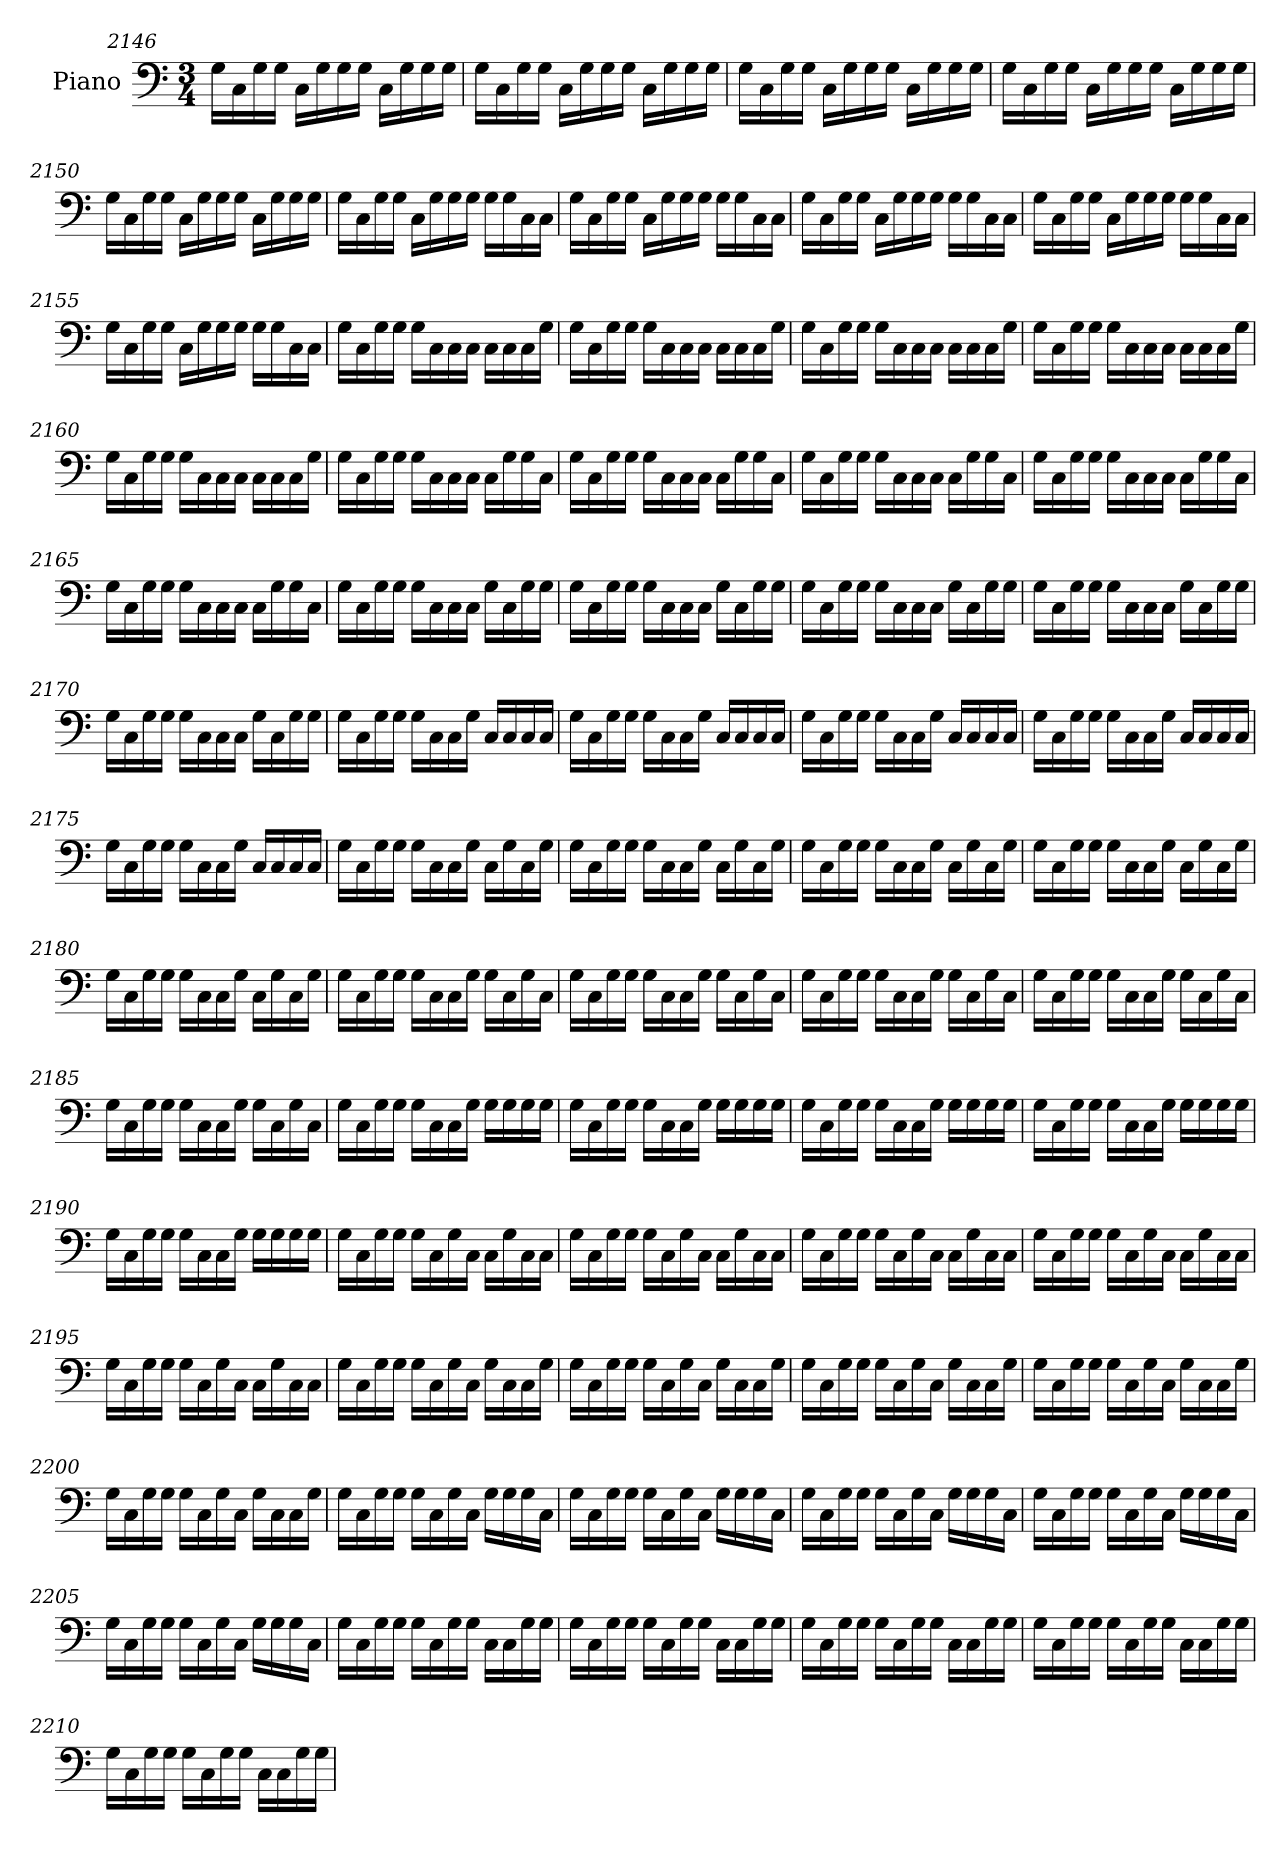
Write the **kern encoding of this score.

**kern
*part1
*staff1
*I"Piano
*I'Pno.
!!LO:LB:g=z
*clefF4
*k[]
*M3/4
=2146
16G\LL
16C\
16G\
16G\JJ
16C\LL
16G\
16G\
16G\JJ
16C\LL
16G\
16G\
16G\JJ
=2147
16G\LL
16C\
16G\
16G\JJ
16C\LL
16G\
16G\
16G\JJ
16C\LL
16G\
16G\
16G\JJ
=2148
16G\LL
16C\
16G\
16G\JJ
16C\LL
16G\
16G\
16G\JJ
16C\LL
16G\
16G\
16G\JJ
!!LO:LB:g=z
=2149
16G\LL
16C\
16G\
16G\JJ
16C\LL
16G\
16G\
16G\JJ
16C\LL
16G\
16G\
16G\JJ
=2150
16G\LL
16C\
16G\
16G\JJ
16C\LL
16G\
16G\
16G\JJ
16C\LL
16G\
16G\
16G\JJ
=2151
16G\LL
16C\
16G\
16G\JJ
16C\LL
16G\
16G\
16G\JJ
16G\LL
16G\
16C\
16C\JJ
!!LO:PB:g=z
=2152
16G\LL
16C\
16G\
16G\JJ
16C\LL
16G\
16G\
16G\JJ
16G\LL
16G\
16C\
16C\JJ
=2153
16G\LL
16C\
16G\
16G\JJ
16C\LL
16G\
16G\
16G\JJ
16G\LL
16G\
16C\
16C\JJ
=2154
16G\LL
16C\
16G\
16G\JJ
16C\LL
16G\
16G\
16G\JJ
16G\LL
16G\
16C\
16C\JJ
!!LO:LB:g=z
=2155
16G\LL
16C\
16G\
16G\JJ
16C\LL
16G\
16G\
16G\JJ
16G\LL
16G\
16C\
16C\JJ
=2156
16G\LL
16C\
16G\
16G\JJ
16G\LL
16C\
16C\
16C\JJ
16C\LL
16C\
16C\
16G\JJ
=2157
16G\LL
16C\
16G\
16G\JJ
16G\LL
16C\
16C\
16C\JJ
16C\LL
16C\
16C\
16G\JJ
!!LO:LB:g=z
=2158
16G\LL
16C\
16G\
16G\JJ
16G\LL
16C\
16C\
16C\JJ
16C\LL
16C\
16C\
16G\JJ
=2159
16G\LL
16C\
16G\
16G\JJ
16G\LL
16C\
16C\
16C\JJ
16C\LL
16C\
16C\
16G\JJ
=2160
16G\LL
16C\
16G\
16G\JJ
16G\LL
16C\
16C\
16C\JJ
16C\LL
16C\
16C\
16G\JJ
!!LO:LB:g=z
=2161
16G\LL
16C\
16G\
16G\JJ
16G\LL
16C\
16C\
16C\JJ
16C\LL
16G\
16G\
16C\JJ
=2162
16G\LL
16C\
16G\
16G\JJ
16G\LL
16C\
16C\
16C\JJ
16C\LL
16G\
16G\
16C\JJ
=2163
16G\LL
16C\
16G\
16G\JJ
16G\LL
16C\
16C\
16C\JJ
16C\LL
16G\
16G\
16C\JJ
!!LO:LB:g=z
=2164
16G\LL
16C\
16G\
16G\JJ
16G\LL
16C\
16C\
16C\JJ
16C\LL
16G\
16G\
16C\JJ
=2165
16G\LL
16C\
16G\
16G\JJ
16G\LL
16C\
16C\
16C\JJ
16C\LL
16G\
16G\
16C\JJ
=2166
16G\LL
16C\
16G\
16G\JJ
16G\LL
16C\
16C\
16C\JJ
16G\LL
16C\
16G\
16G\JJ
!!LO:LB:g=z
=2167
16G\LL
16C\
16G\
16G\JJ
16G\LL
16C\
16C\
16C\JJ
16G\LL
16C\
16G\
16G\JJ
=2168
16G\LL
16C\
16G\
16G\JJ
16G\LL
16C\
16C\
16C\JJ
16G\LL
16C\
16G\
16G\JJ
=2169
16G\LL
16C\
16G\
16G\JJ
16G\LL
16C\
16C\
16C\JJ
16G\LL
16C\
16G\
16G\JJ
!!LO:LB:g=z
=2170
16G\LL
16C\
16G\
16G\JJ
16G\LL
16C\
16C\
16C\JJ
16G\LL
16C\
16G\
16G\JJ
=2171
16G\LL
16C\
16G\
16G\JJ
16G\LL
16C\
16C\
16G\JJ
16C/LL
16C/
16C/
16C/JJ
=2172
16G\LL
16C\
16G\
16G\JJ
16G\LL
16C\
16C\
16G\JJ
16C/LL
16C/
16C/
16C/JJ
!!LO:LB:g=z
=2173
16G\LL
16C\
16G\
16G\JJ
16G\LL
16C\
16C\
16G\JJ
16C/LL
16C/
16C/
16C/JJ
=2174
16G\LL
16C\
16G\
16G\JJ
16G\LL
16C\
16C\
16G\JJ
16C/LL
16C/
16C/
16C/JJ
=2175
16G\LL
16C\
16G\
16G\JJ
16G\LL
16C\
16C\
16G\JJ
16C/LL
16C/
16C/
16C/JJ
!!LO:LB:g=z
=2176
16G\LL
16C\
16G\
16G\JJ
16G\LL
16C\
16C\
16G\JJ
16C\LL
16G\
16C\
16G\JJ
=2177
16G\LL
16C\
16G\
16G\JJ
16G\LL
16C\
16C\
16G\JJ
16C\LL
16G\
16C\
16G\JJ
=2178
16G\LL
16C\
16G\
16G\JJ
16G\LL
16C\
16C\
16G\JJ
16C\LL
16G\
16C\
16G\JJ
!!LO:LB:g=z
=2179
16G\LL
16C\
16G\
16G\JJ
16G\LL
16C\
16C\
16G\JJ
16C\LL
16G\
16C\
16G\JJ
=2180
16G\LL
16C\
16G\
16G\JJ
16G\LL
16C\
16C\
16G\JJ
16C\LL
16G\
16C\
16G\JJ
=2181
16G\LL
16C\
16G\
16G\JJ
16G\LL
16C\
16C\
16G\JJ
16G\LL
16C\
16G\
16C\JJ
!!LO:LB:g=z
=2182
16G\LL
16C\
16G\
16G\JJ
16G\LL
16C\
16C\
16G\JJ
16G\LL
16C\
16G\
16C\JJ
=2183
16G\LL
16C\
16G\
16G\JJ
16G\LL
16C\
16C\
16G\JJ
16G\LL
16C\
16G\
16C\JJ
=2184
16G\LL
16C\
16G\
16G\JJ
16G\LL
16C\
16C\
16G\JJ
16G\LL
16C\
16G\
16C\JJ
!!LO:PB:g=z
=2185
16G\LL
16C\
16G\
16G\JJ
16G\LL
16C\
16C\
16G\JJ
16G\LL
16C\
16G\
16C\JJ
=2186
16G\LL
16C\
16G\
16G\JJ
16G\LL
16C\
16C\
16G\JJ
16G\LL
16G\
16G\
16G\JJ
=2187
16G\LL
16C\
16G\
16G\JJ
16G\LL
16C\
16C\
16G\JJ
16G\LL
16G\
16G\
16G\JJ
!!LO:LB:g=z
=2188
16G\LL
16C\
16G\
16G\JJ
16G\LL
16C\
16C\
16G\JJ
16G\LL
16G\
16G\
16G\JJ
=2189
16G\LL
16C\
16G\
16G\JJ
16G\LL
16C\
16C\
16G\JJ
16G\LL
16G\
16G\
16G\JJ
=2190
16G\LL
16C\
16G\
16G\JJ
16G\LL
16C\
16C\
16G\JJ
16G\LL
16G\
16G\
16G\JJ
!!LO:LB:g=z
=2191
16G\LL
16C\
16G\
16G\JJ
16G\LL
16C\
16G\
16C\JJ
16C\LL
16G\
16C\
16C\JJ
=2192
16G\LL
16C\
16G\
16G\JJ
16G\LL
16C\
16G\
16C\JJ
16C\LL
16G\
16C\
16C\JJ
=2193
16G\LL
16C\
16G\
16G\JJ
16G\LL
16C\
16G\
16C\JJ
16C\LL
16G\
16C\
16C\JJ
!!LO:LB:g=z
=2194
16G\LL
16C\
16G\
16G\JJ
16G\LL
16C\
16G\
16C\JJ
16C\LL
16G\
16C\
16C\JJ
=2195
16G\LL
16C\
16G\
16G\JJ
16G\LL
16C\
16G\
16C\JJ
16C\LL
16G\
16C\
16C\JJ
=2196
16G\LL
16C\
16G\
16G\JJ
16G\LL
16C\
16G\
16C\JJ
16G\LL
16C\
16C\
16G\JJ
!!LO:LB:g=z
=2197
16G\LL
16C\
16G\
16G\JJ
16G\LL
16C\
16G\
16C\JJ
16G\LL
16C\
16C\
16G\JJ
=2198
16G\LL
16C\
16G\
16G\JJ
16G\LL
16C\
16G\
16C\JJ
16G\LL
16C\
16C\
16G\JJ
=2199
16G\LL
16C\
16G\
16G\JJ
16G\LL
16C\
16G\
16C\JJ
16G\LL
16C\
16C\
16G\JJ
!!LO:LB:g=z
=2200
16G\LL
16C\
16G\
16G\JJ
16G\LL
16C\
16G\
16C\JJ
16G\LL
16C\
16C\
16G\JJ
=2201
16G\LL
16C\
16G\
16G\JJ
16G\LL
16C\
16G\
16C\JJ
16G\LL
16G\
16G\
16C\JJ
=2202
16G\LL
16C\
16G\
16G\JJ
16G\LL
16C\
16G\
16C\JJ
16G\LL
16G\
16G\
16C\JJ
!!LO:LB:g=z
=2203
16G\LL
16C\
16G\
16G\JJ
16G\LL
16C\
16G\
16C\JJ
16G\LL
16G\
16G\
16C\JJ
=2204
16G\LL
16C\
16G\
16G\JJ
16G\LL
16C\
16G\
16C\JJ
16G\LL
16G\
16G\
16C\JJ
=2205
16G\LL
16C\
16G\
16G\JJ
16G\LL
16C\
16G\
16C\JJ
16G\LL
16G\
16G\
16C\JJ
!!LO:LB:g=z
=2206
16G\LL
16C\
16G\
16G\JJ
16G\LL
16C\
16G\
16G\JJ
16C\LL
16C\
16G\
16G\JJ
=2207
16G\LL
16C\
16G\
16G\JJ
16G\LL
16C\
16G\
16G\JJ
16C\LL
16C\
16G\
16G\JJ
=2208
16G\LL
16C\
16G\
16G\JJ
16G\LL
16C\
16G\
16G\JJ
16C\LL
16C\
16G\
16G\JJ
!!LO:LB:g=z
=2209
16G\LL
16C\
16G\
16G\JJ
16G\LL
16C\
16G\
16G\JJ
16C\LL
16C\
16G\
16G\JJ
=2210
16G\LL
16C\
16G\
16G\JJ
16G\LL
16C\
16G\
16G\JJ
16C\LL
16C\
16G\
16G\JJ
=
*-
